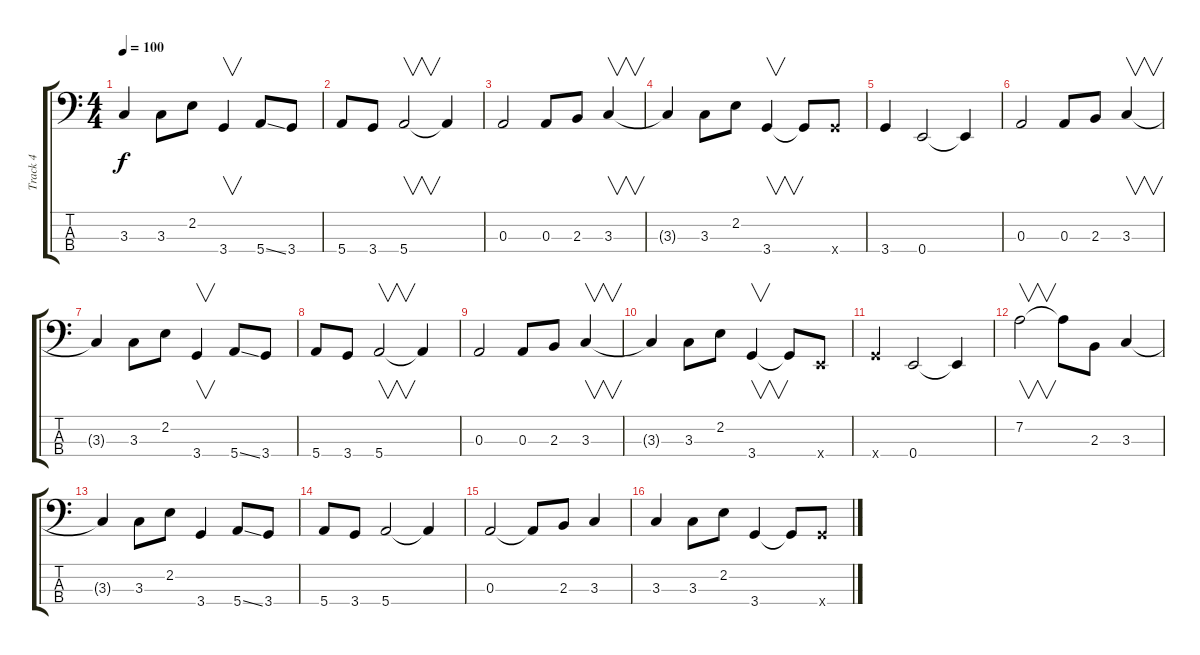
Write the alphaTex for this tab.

\track ("Track 4" "Track 4") {instrument electricbasspick}
\staff {score tabs}
\tuning (G2 D2 A1 E1) {hide}
\ts (4 4)
\tempo 100
\clef f4
\ks c
3.3{t}.4{dy f} 3.3.8 2.2.8 3.4.4{v} 5.4{ss}.8 3.4.8 |
5.4.8 3.4.8 5.4.2{v} 5.4{t}.4 |
0.3.2 0.3.8 2.3.8 3.3.4{v} |
3.3{t}.4 3.3.8 2.2.8 3.4.4{v} 3.4{t}.8 3.4{x}.8 |
3.4.4 0.4.2 0.4{t}.4 |
0.3.2 0.3.8 2.3.8 3.3.4{v} |
3.3{t}.4 3.3.8 2.2.8 3.4.4{v} 5.4{ss}.8 3.4.8 |
5.4.8 3.4.8 5.4.2{v} 5.4{t}.4 |
0.3.2 0.3.8 2.3.8 3.3.4{v} |
3.3{t}.4 3.3.8 2.2.8 3.4.4{v} 3.4{t}.8 0.4{x}.8 |
3.4{x}.4 0.4.2 0.4{t}.4 |
7.2.2{v} 7.2{t}.8 2.3.8 3.3.4 |
3.3{t}.4 3.3.8 2.2.8 3.4.4 5.4{ss}.8 3.4.8 |
5.4.8 3.4.8 5.4.2 5.4{t}.4 |
0.3.2 0.3{t}.8 2.3.8 3.3.4 |
3.3.4 3.3.8 2.2.8 3.4.4 3.4{t}.8 3.4{x}.8
